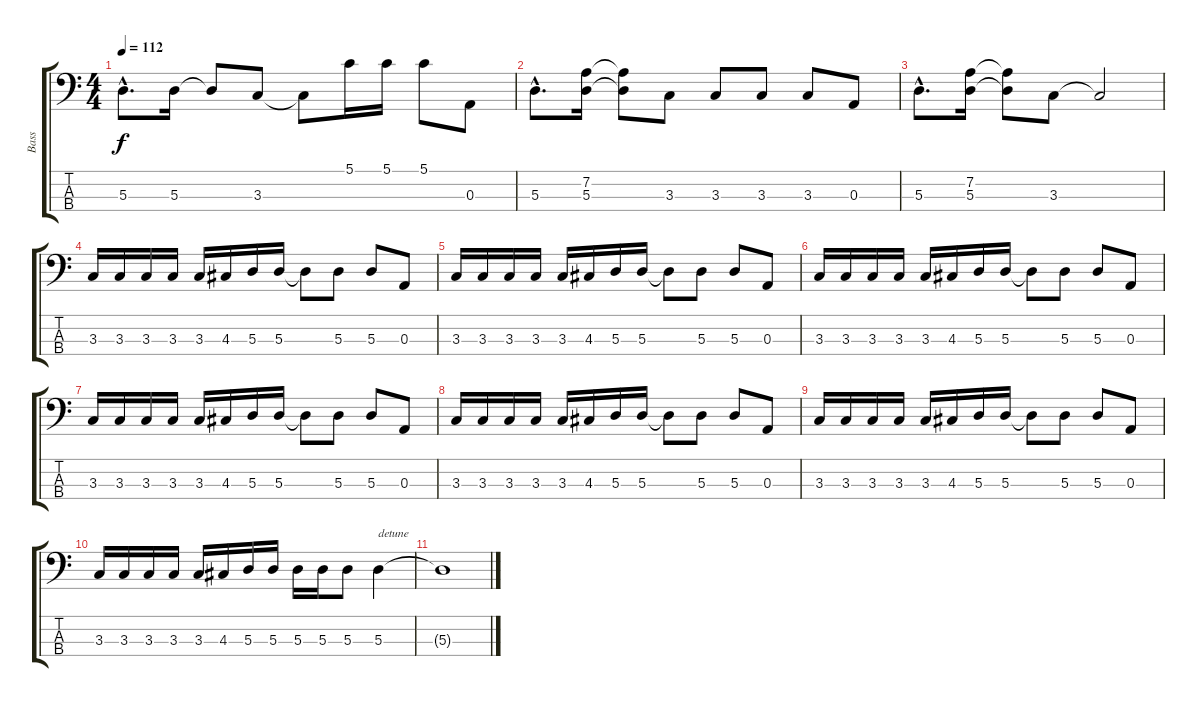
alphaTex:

\track ("Bass" "Bass") {instrument electricbassfinger}
\staff {score tabs}
\tuning (G2 D2 A1 D1) {hide}
\ts (4 4)
\tempo 112
\clef f4
\ks c
5.3{hac}.8{d dy f} 5.3.16 5.3{t}.8 3.3.8 3.3{t}.8 5.1.16 5.1.16 5.1.8 0.3.8 |
5.3{hac}.8{d} (7.2 5.3).16 (7.2{t} 5.3{t}).8 3.3.8 3.3.8 3.3.8 3.3.8 0.3.8 |
5.3{hac}.8{d} (7.2 5.3).16 (7.2{t} 5.3{t}).8 3.3.8 3.3{t}.2 |
3.3.16 3.3.16 3.3.16 3.3.16 3.3.16 4.3.16 5.3.16 5.3.16 5.3{t}.8 5.3.8 5.3.8 0.3.8 |
3.3.16 3.3.16 3.3.16 3.3.16 3.3.16 4.3.16 5.3.16 5.3.16 5.3{t}.8 5.3.8 5.3.8 0.3.8 |
3.3.16 3.3.16 3.3.16 3.3.16 3.3.16 4.3.16 5.3.16 5.3.16 5.3{t}.8 5.3.8 5.3.8 0.3.8 |
3.3.16 3.3.16 3.3.16 3.3.16 3.3.16 4.3.16 5.3.16 5.3.16 5.3{t}.8 5.3.8 5.3.8 0.3.8 |
3.3.16 3.3.16 3.3.16 3.3.16 3.3.16 4.3.16 5.3.16 5.3.16 5.3{t}.8 5.3.8 5.3.8 0.3.8 |
3.3.16 3.3.16 3.3.16 3.3.16 3.3.16 4.3.16 5.3.16 5.3.16 5.3{t}.8 5.3.8 5.3.8 0.3.8 |
3.3.16 3.3.16 3.3.16 3.3.16 3.3.16 4.3.16 5.3.16 5.3.16 5.3.16 5.3.16 5.3.8 5.3.4{txt "detune "} |
5.3{t}.1
